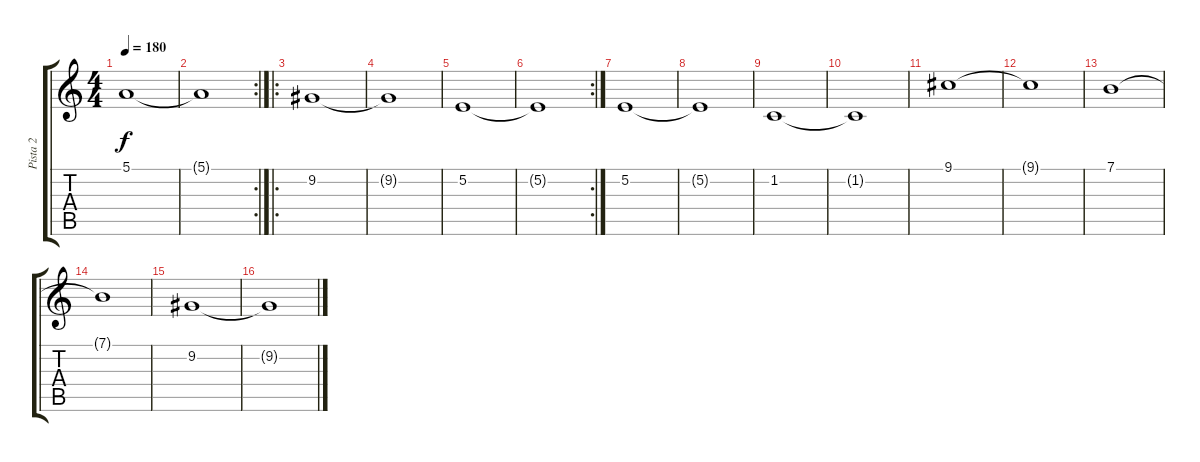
\track ("Pista 2" "Pista 2") {instrument fx6goblins}
\staff {score tabs}
\tuning (E4 B3 G3 D3 A2 E2) {hide}
\ts (4 4)
\tempo 180
\clef g2
\ks c
5.1.1{dy f} |
\rc 2
5.1{t}.1 |
\ro
9.2.1 |
9.2{t}.1 |
5.2.1 |
\rc 2
5.2{t}.1 |
5.2.1 |
5.2{t}.1 |
1.2.1 |
1.2{t}.1 |
9.1.1 |
9.1{t}.1 |
7.1.1 |
7.1{t}.1 |
9.2.1 |
9.2{t}.1
